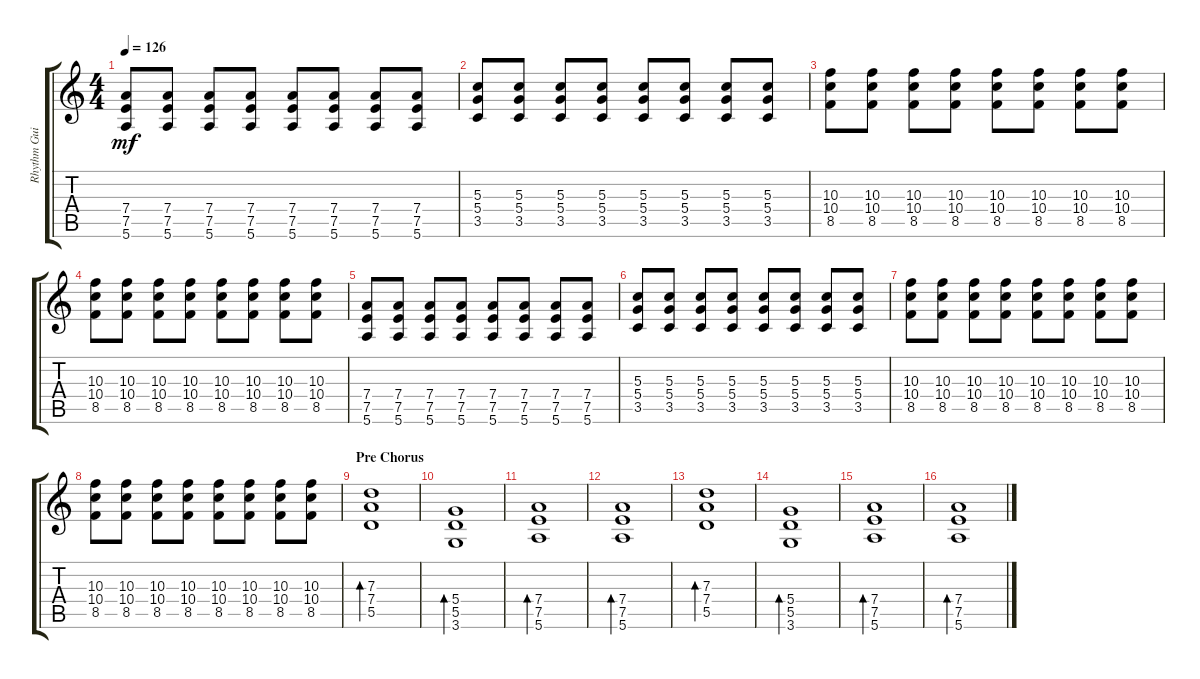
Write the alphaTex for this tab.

\track ("Rhythm Guitar" "Rhythm Gui") {instrument overdrivenguitar}
\staff {score tabs}
\tuning (E4 B3 G3 D3 A2 E2) {hide}
\ts (4 4)
\tempo 126
\clef g2
\ks c
(7.4 7.5 5.6).8{dy mf} (7.4 7.5 5.6).8 (7.4 7.5 5.6).8 (7.4 7.5 5.6).8 (7.4 7.5 5.6).8 (7.4 7.5 5.6).8 (7.4 7.5 5.6).8 (7.4 7.5 5.6).8 |
(5.3 5.4 3.5).8 (5.3 5.4 3.5).8 (5.3 5.4 3.5).8 (5.3 5.4 3.5).8 (5.3 5.4 3.5).8 (5.3 5.4 3.5).8 (5.3 5.4 3.5).8 (5.3 5.4 3.5).8 |
(10.3 10.4 8.5).8 (10.3 10.4 8.5).8 (10.3 10.4 8.5).8 (10.3 10.4 8.5).8 (10.3 10.4 8.5).8 (10.3 10.4 8.5).8 (10.3 10.4 8.5).8 (10.3 10.4 8.5).8 |
(10.3 10.4 8.5).8 (10.3 10.4 8.5).8 (10.3 10.4 8.5).8 (10.3 10.4 8.5).8 (10.3 10.4 8.5).8 (10.3 10.4 8.5).8 (10.3 10.4 8.5).8 (10.3 10.4 8.5).8 |
(7.4 7.5 5.6).8 (7.4 7.5 5.6).8 (7.4 7.5 5.6).8 (7.4 7.5 5.6).8 (7.4 7.5 5.6).8 (7.4 7.5 5.6).8 (7.4 7.5 5.6).8 (7.4 7.5 5.6).8 |
(5.3 5.4 3.5).8 (5.3 5.4 3.5).8 (5.3 5.4 3.5).8 (5.3 5.4 3.5).8 (5.3 5.4 3.5).8 (5.3 5.4 3.5).8 (5.3 5.4 3.5).8 (5.3 5.4 3.5).8 |
(10.3 10.4 8.5).8 (10.3 10.4 8.5).8 (10.3 10.4 8.5).8 (10.3 10.4 8.5).8 (10.3 10.4 8.5).8 (10.3 10.4 8.5).8 (10.3 10.4 8.5).8 (10.3 10.4 8.5).8 |
(10.3 10.4 8.5).8 (10.3 10.4 8.5).8 (10.3 10.4 8.5).8 (10.3 10.4 8.5).8 (10.3 10.4 8.5).8 (10.3 10.4 8.5).8 (10.3 10.4 8.5).8 (10.3 10.4 8.5).8 |
\section ("" "Pre Chorus")
(7.3 7.4 5.5).1{bd 30} |
(5.4 5.5 3.6).1{bd 30} |
(7.4 7.5 5.6).1{bd 30} |
(7.4 7.5 5.6).1{bd 30} |
(7.3 7.4 5.5).1{bd 30} |
(5.4 5.5 3.6).1{bd 30} |
(7.4 7.5 5.6).1{bd 30} |
(7.4 7.5 5.6).1{bd 30}
